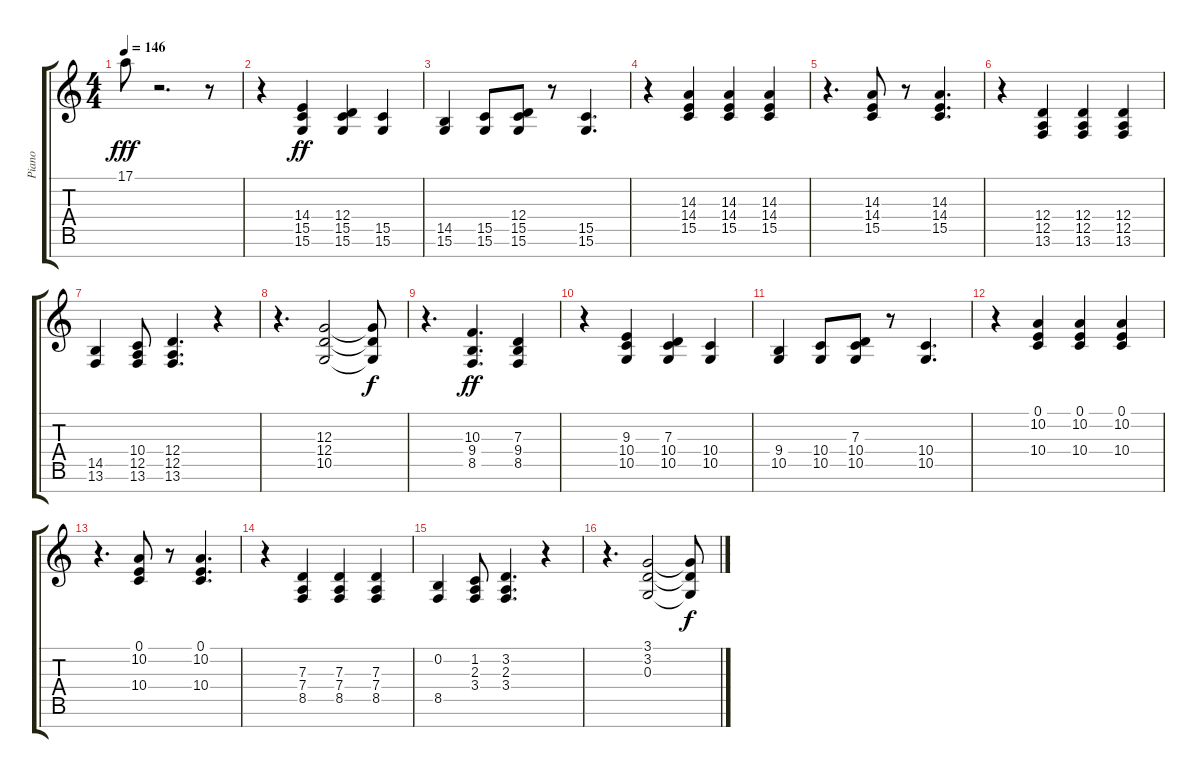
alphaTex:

\track ("Piano" "Piano") {instrument brightacousticpiano}
\staff {score tabs}
\tuning (E4 B3 G3 D3 A2 E2 B1) {hide}
\ts (4 4)
\tempo 146
\clef g2
\ks c
17.1.8{dy fff} r.2{d} r.8 |
r.4 (14.4 15.5 15.6).4{dy ff volume 12} (12.4 15.5 15.6).4 (15.5 15.6).4 |
(14.5 15.6).4 (15.5 15.6).8 (12.4 15.5 15.6).8 r.8 (15.5 15.6).4{d} |
r.4 (14.3 14.4 15.5).4 (14.3 14.4 15.5).4 (14.3 14.4 15.5).4 |
r.4{d} (14.3 14.4 15.5).8 r.8 (14.3 14.4 15.5).4{d} |
r.4 (12.4 12.5 13.6).4 (12.4 12.5 13.6).4 (12.4 12.5 13.6).4 |
(14.5 13.6).4 (10.4 12.5 13.6).8 (12.4 12.5 13.6).4{d} r.4 |
r.4{d} (12.3 12.4 10.5).2 (12.3{t} 12.4{t} 10.5{t}).8{dy f} |
r.4{d} (10.3 9.4 8.5).4{d dy ff} (7.3 9.4 8.5).4 |
r.4 (9.3 10.4 10.5).4 (7.3 10.4 10.5).4 (10.4 10.5).4 |
(9.4 10.5).4 (10.4 10.5).8 (7.3 10.4 10.5).8 r.8 (10.4 10.5).4{d} |
r.4 (0.1 10.2 10.4).4 (0.1 10.2 10.4).4 (0.1 10.2 10.4).4 |
r.4{d} (0.1 10.2 10.4).8 r.8 (0.1 10.2 10.4).4{d} |
r.4 (7.3 7.4 8.5).4 (7.3 7.4 8.5).4 (7.3 7.4 8.5).4 |
(0.2 8.5).4 (1.2 2.3 3.4).8 (3.2 2.3 3.4).4{d} r.4 |
r.4{d} (3.1 3.2 0.3).2 (3.1{t} 3.2{t} 0.3{t}).8{dy f}
